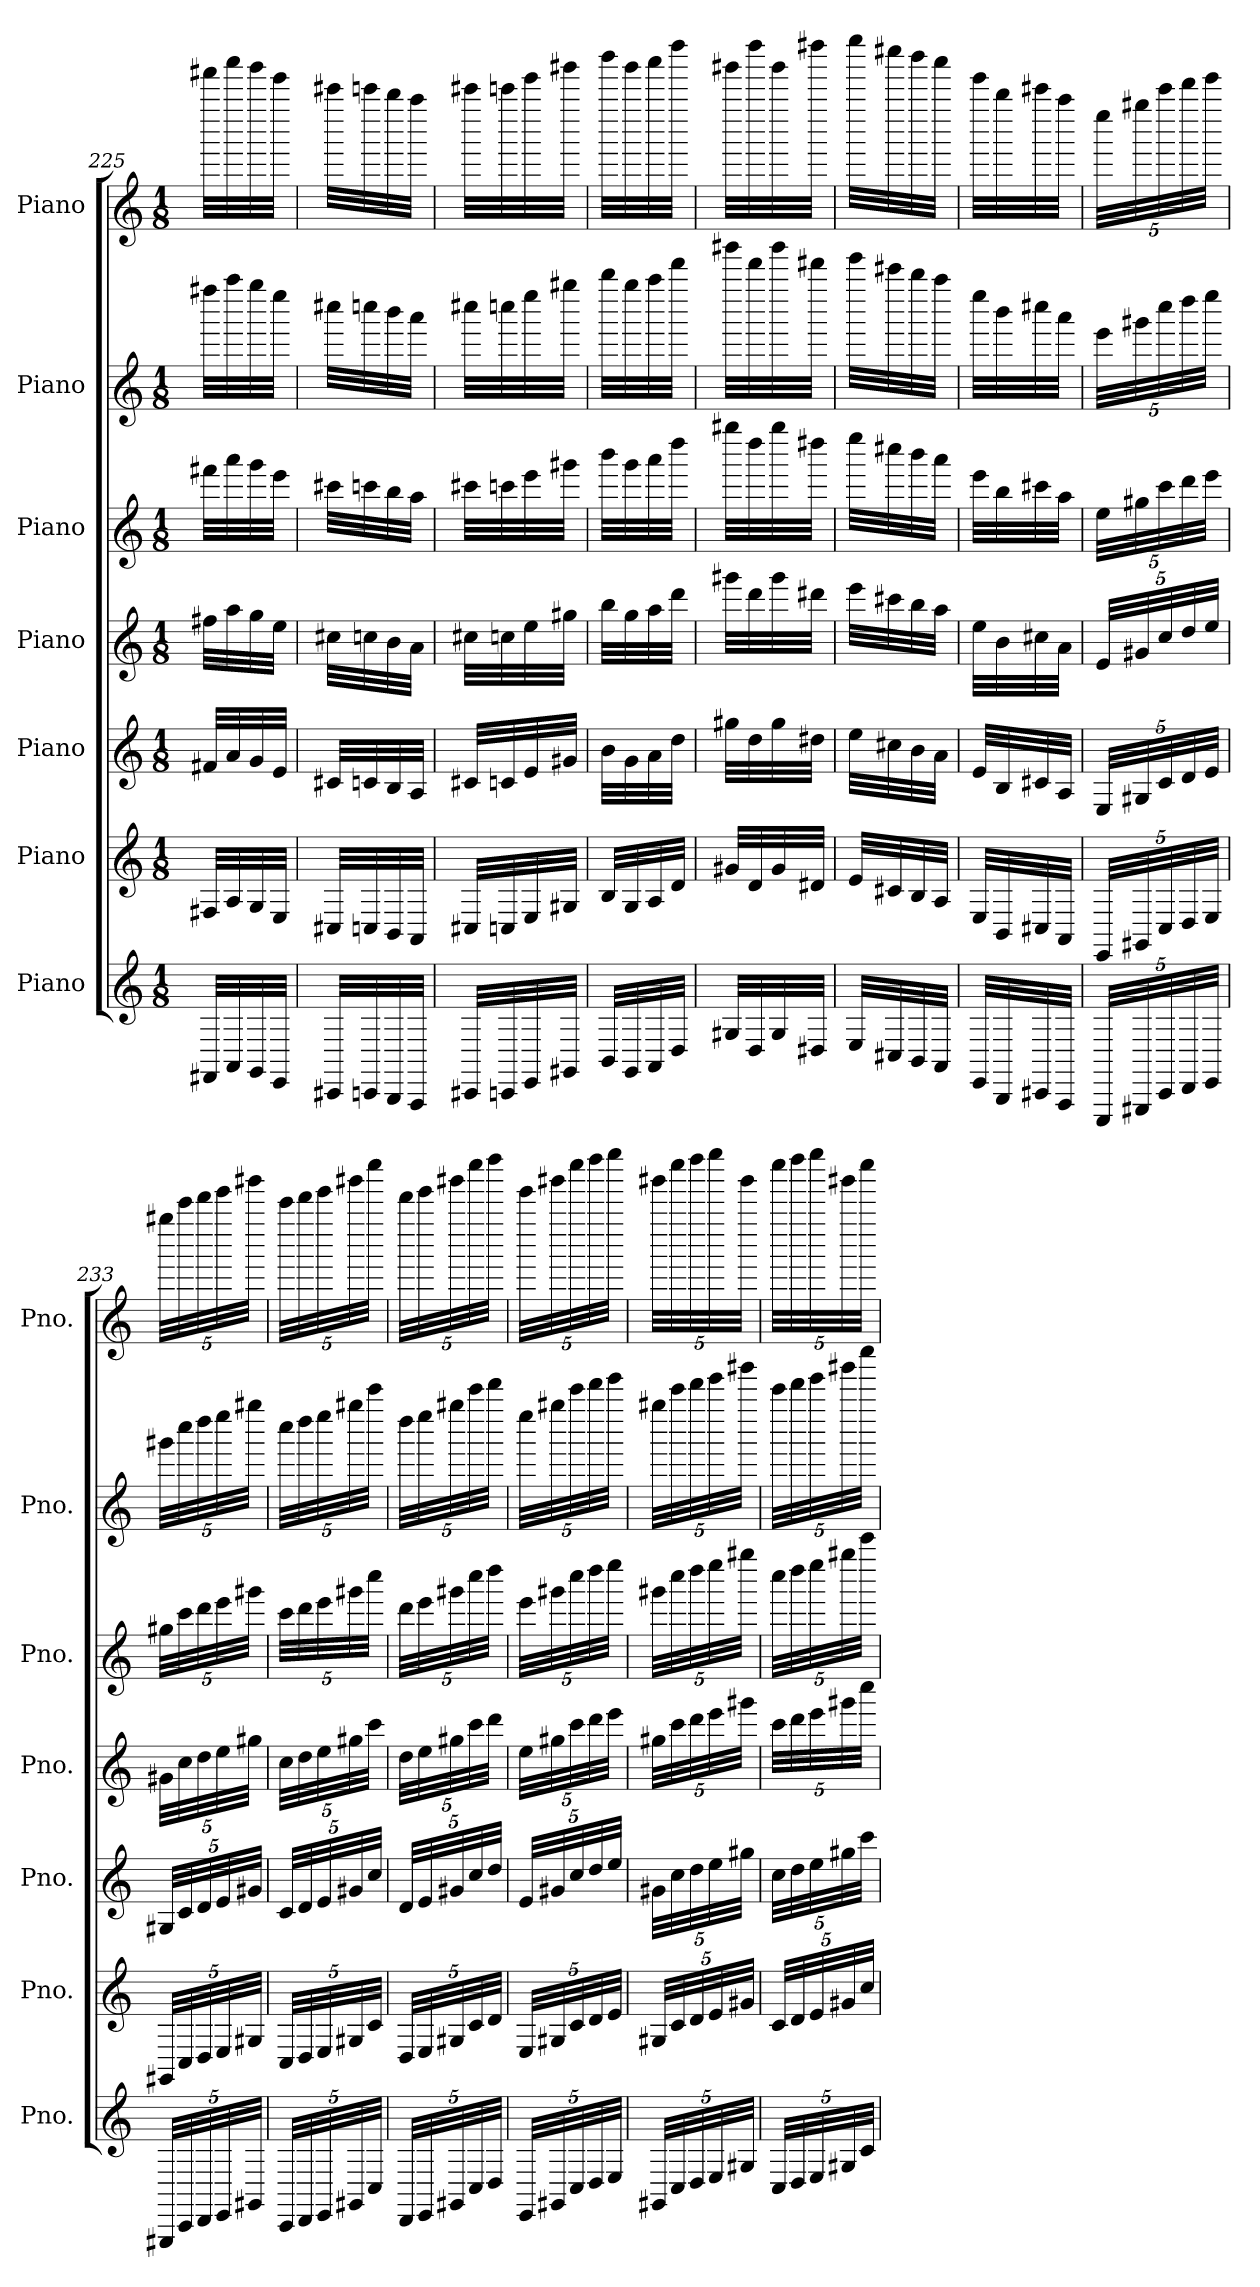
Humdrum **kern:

**kern	**kern	**kern	**kern	**kern	**kern	**kern
*part7	*part6	*part5	*part4	*part3	*part2	*part1
*staff7	*staff6	*staff5	*staff4	*staff3	*staff2	*staff1
*I"Piano	*I"Piano	*I"Piano	*I"Piano	*I"Piano	*I"Piano	*I"Piano
*I'Pno.	*I'Pno.	*I'Pno.	*I'Pno.	*I'Pno.	*I'Pno.	*I'Pno.
*clefG2	*clefG2	*clefG2	*clefG2	*clefG2	*clefG2	*clefG2
*k[]	*k[]	*k[]	*k[]	*k[]	*k[]	*k[]
*M1/8	*M1/8	*M1/8	*M1/8	*M1/8	*M1/8	*M1/8
=225	=225	=225	=225	=225	=225	=225
32FF#X/LLL	32F#X/LLL	32f#X/LLL	32ff#X\LLL	32fff#X\LLL	32ffff#X\LLL	32fffff#X\LLL
32AA/	32A/	32a/	32aa\	32aaa\	32aaaa\	32aaaaa\
32GG/	32G/	32g/	32gg\	32ggg\	32gggg\	32ggggg\
32EE/JJJ	32E/JJJ	32e/JJJ	32ee\JJJ	32eee\JJJ	32eeee\JJJ	32eeeee\JJJ
!!LO:PB:g=z
=226	=226	=226	=226	=226	=226	=226
32CC#X/LLL	32C#X/LLL	32c#X/LLL	32cc#X\LLL	32ccc#X\LLL	32cccc#X\LLL	32ccccc#X\LLL
32CCn/	32Cn/	32cn/	32ccn\	32cccn\	32ccccn\	32cccccn\
32BBB/	32BB/	32B/	32b\	32bb\	32bbb\	32bbbb\
32AAA/JJJ	32AA/JJJ	32A/JJJ	32a\JJJ	32aa\JJJ	32aaa\JJJ	32aaaa\JJJ
=227	=227	=227	=227	=227	=227	=227
32CC#X/LLL	32C#X/LLL	32c#X/LLL	32cc#X\LLL	32ccc#X\LLL	32cccc#X\LLL	32ccccc#X\LLL
32CCn/	32Cn/	32cn/	32ccn\	32cccn\	32ccccn\	32cccccn\
32EE/	32E/	32e/	32ee\	32eee\	32eeee\	32eeeee\
32GG#X/JJJ	32G#X/JJJ	32g#X/JJJ	32gg#X\JJJ	32ggg#X\JJJ	32gggg#X\JJJ	32ggggg#X\JJJ
=228	=228	=228	=228	=228	=228	=228
32BB/LLL	32B/LLL	32b\LLL	32bb\LLL	32bbb\LLL	32bbbb\LLL	32bbbbb\LLL
32GG/	32G/	32g\	32gg\	32ggg\	32gggg\	32ggggg\
32AA/	32A/	32a\	32aa\	32aaa\	32aaaa\	32aaaaa\
32D/JJJ	32d/JJJ	32dd\JJJ	32ddd\JJJ	32dddd\JJJ	32ddddd\JJJ	32dddddd\JJJ
=229	=229	=229	=229	=229	=229	=229
32G#X/LLL	32g#X/LLL	32gg#X\LLL	32ggg#X\LLL	32gggg#X\LLL	32ggggg#X\LLL	32ggggg#X\LLL
32D/	32d/	32dd\	32ddd\	32dddd\	32ddddd\	32dddddd\
32G#/	32g#/	32gg#\	32ggg#\	32gggg#\	32ggggg#\	32ggggg#\
32D#X/JJJ	32d#X/JJJ	32dd#X\JJJ	32ddd#X\JJJ	32dddd#X\JJJ	32ddddd#X\JJJ	32dddddd#X\JJJ
=230	=230	=230	=230	=230	=230	=230
32E/LLL	32e/LLL	32ee\LLL	32eee\LLL	32eeee\LLL	32eeeee\LLL	32eeeeee\LLL
32C#X/	32c#X/	32cc#X\	32ccc#X\	32cccc#X\	32ccccc#X\	32cccccc#X\
32BB/	32B/	32b\	32bb\	32bbb\	32bbbb\	32bbbbb\
32AA/JJJ	32A/JJJ	32a\JJJ	32aa\JJJ	32aaa\JJJ	32aaaa\JJJ	32aaaaa\JJJ
=231	=231	=231	=231	=231	=231	=231
32EE/LLL	32E/LLL	32e/LLL	32ee\LLL	32eee\LLL	32eeee\LLL	32eeeee\LLL
32BBB/	32BB/	32B/	32b\	32bb\	32bbb\	32bbbb\
32CC#X/	32C#X/	32c#X/	32cc#X\	32ccc#X\	32cccc#X\	32ccccc#X\
32AAA/JJJ	32AA/JJJ	32A/JJJ	32a\JJJ	32aa\JJJ	32aaa\JJJ	32aaaa\JJJ
=232	=232	=232	=232	=232	=232	=232
*Xbrackettup	*Xbrackettup	*Xbrackettup	*Xbrackettup	*Xbrackettup	*Xbrackettup	*Xbrackettup
40EEE/LLL	40EE/LLL	40E/LLL	40e/LLL	40ee\LLL	40eee\LLL	40eeee\LLL
40GGG#X/	40GG#X/	40G#X/	40g#X/	40gg#X\	40ggg#X\	40gggg#X\
40CC/	40C/	40c/	40cc/	40ccc\	40cccc\	40ccccc\
40DD/	40D/	40d/	40dd/	40ddd\	40dddd\	40ddddd\
40EE/JJJ	40E/JJJ	40e/JJJ	40ee/JJJ	40eee\JJJ	40eeee\JJJ	40eeeee\JJJ
!!LO:PB:g=z
=233	=233	=233	=233	=233	=233	=233
40GGG#X/LLL	40GG#X/LLL	40G#X/LLL	40g#X\LLL	40gg#X\LLL	40ggg#X\LLL	40gggg#X\LLL
40CC/	40C/	40c/	40cc\	40ccc\	40cccc\	40ccccc\
40DD/	40D/	40d/	40dd\	40ddd\	40dddd\	40ddddd\
40EE/	40E/	40e/	40ee\	40eee\	40eeee\	40eeeee\
40GG#X/JJJ	40G#X/JJJ	40g#X/JJJ	40gg#X\JJJ	40ggg#X\JJJ	40gggg#X\JJJ	40ggggg#X\JJJ
=234	=234	=234	=234	=234	=234	=234
40CC/LLL	40C/LLL	40c/LLL	40cc\LLL	40ccc\LLL	40cccc\LLL	40ccccc\LLL
40DD/	40D/	40d/	40dd\	40ddd\	40dddd\	40ddddd\
40EE/	40E/	40e/	40ee\	40eee\	40eeee\	40eeeee\
40GG#X/	40G#X/	40g#X/	40gg#X\	40ggg#X\	40gggg#X\	40ggggg#X\
40C/JJJ	40c/JJJ	40cc/JJJ	40ccc\JJJ	40cccc\JJJ	40ccccc\JJJ	40cccccc\JJJ
=235	=235	=235	=235	=235	=235	=235
40DD/LLL	40D/LLL	40d/LLL	40dd\LLL	40ddd\LLL	40dddd\LLL	40ddddd\LLL
40EE/	40E/	40e/	40ee\	40eee\	40eeee\	40eeeee\
40GG#X/	40G#X/	40g#X/	40gg#X\	40ggg#X\	40gggg#X\	40ggggg#X\
40C/	40c/	40cc/	40ccc\	40cccc\	40ccccc\	40cccccc\
40D/JJJ	40d/JJJ	40dd/JJJ	40ddd\JJJ	40dddd\JJJ	40ddddd\JJJ	40dddddd\JJJ
=236	=236	=236	=236	=236	=236	=236
40EE/LLL	40E/LLL	40e/LLL	40ee\LLL	40eee\LLL	40eeee\LLL	40eeeee\LLL
40GG#X/	40G#X/	40g#X/	40gg#X\	40ggg#X\	40gggg#X\	40ggggg#X\
40C/	40c/	40cc/	40ccc\	40cccc\	40ccccc\	40cccccc\
40D/	40d/	40dd/	40ddd\	40dddd\	40ddddd\	40dddddd\
40E/JJJ	40e/JJJ	40ee/JJJ	40eee\JJJ	40eeee\JJJ	40eeeee\JJJ	40eeeeee\JJJ
=237	=237	=237	=237	=237	=237	=237
40GG#X/LLL	40G#X/LLL	40g#X\LLL	40gg#X\LLL	40ggg#X\LLL	40gggg#X\LLL	40ggggg#X\LLL
40C/	40c/	40cc\	40ccc\	40cccc\	40ccccc\	40cccccc\
40D/	40d/	40dd\	40ddd\	40dddd\	40ddddd\	40dddddd\
40E/	40e/	40ee\	40eee\	40eeee\	40eeeee\	40eeeeee\
40G#X/JJJ	40g#X/JJJ	40gg#X\JJJ	40ggg#X\JJJ	40gggg#X\JJJ	40ggggg#X\JJJ	40ggggg#\JJJ
=238	=238	=238	=238	=238	=238	=238
40C/LLL	40c/LLL	40cc\LLL	40ccc\LLL	40cccc\LLL	40ccccc\LLL	40cccccc\LLL
40D/	40d/	40dd\	40ddd\	40dddd\	40ddddd\	40dddddd\
40E/	40e/	40ee\	40eee\	40eeee\	40eeeee\	40eeeeee\
40G#X/	40g#X/	40gg#X\	40ggg#X\	40gggg#X\	40ggggg#X\	40ggggg#X\
40c/JJJ	40cc/JJJ	40ccc\JJJ	40cccc\JJJ	40ccccc\JJJ	40cccccc\JJJ	40cccccc\JJJ
=	=	=	=	=	=	=
*-	*-	*-	*-	*-	*-	*-
